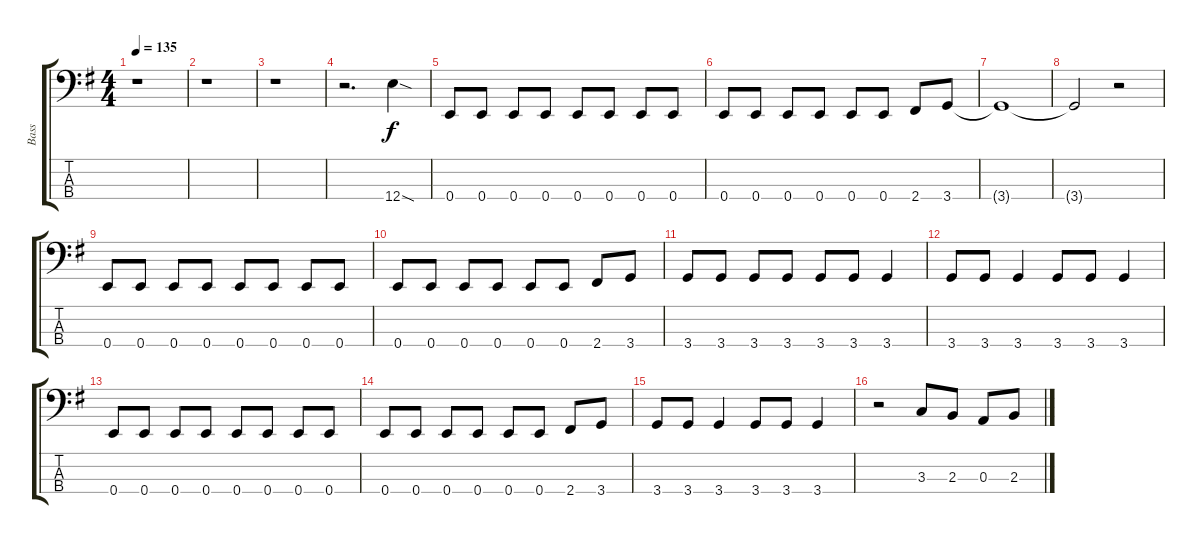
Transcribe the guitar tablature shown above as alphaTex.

\track ("Bass" "Bass") {instrument electricbassfinger}
\staff {score tabs}
\tuning (G2 D2 A1 E1) {hide}
\ts (4 4)
\tempo 135
\clef f4
\ks g
r.1{dy f instrument electricbassfinger} |
r.1 |
r.1 |
r.2{d} 12.4{sod}.4 |
0.4.8 0.4.8 0.4.8 0.4.8 0.4.8 0.4.8 0.4.8 0.4.8 |
0.4.8 0.4.8 0.4.8 0.4.8 0.4.8 0.4.8 2.4.8 3.4.8 |
3.4{t}.1 |
3.4{t}.2 r.2 |
0.4.8 0.4.8 0.4.8 0.4.8 0.4.8 0.4.8 0.4.8 0.4.8 |
0.4.8 0.4.8 0.4.8 0.4.8 0.4.8 0.4.8 2.4.8 3.4.8 |
3.4.8 3.4.8 3.4.8 3.4.8 3.4.8 3.4.8 3.4.4 |
3.4.8 3.4.8 3.4.4 3.4.8 3.4.8 3.4.4 |
0.4.8 0.4.8 0.4.8 0.4.8 0.4.8 0.4.8 0.4.8 0.4.8 |
0.4.8 0.4.8 0.4.8 0.4.8 0.4.8 0.4.8 2.4.8 3.4.8 |
3.4.8 3.4.8 3.4.4 3.4.8 3.4.8 3.4.4 |
r.2 3.3.8 2.3.8 0.3.8 2.3.8
